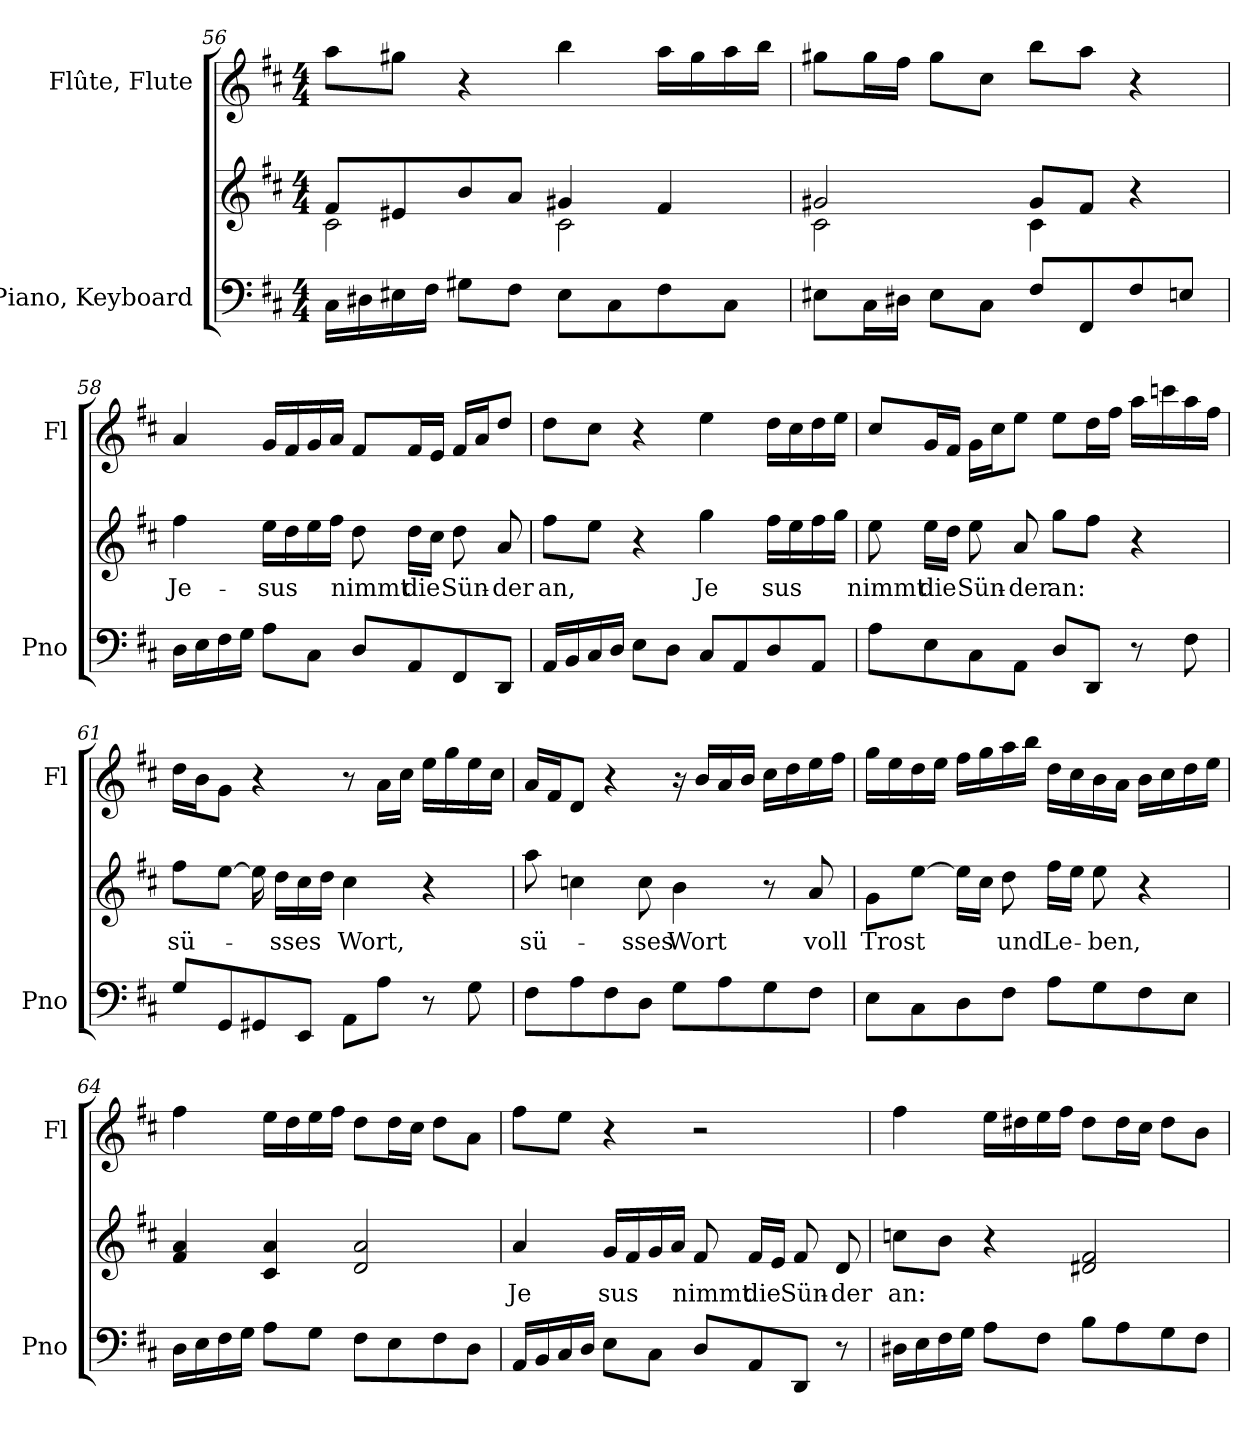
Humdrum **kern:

**kern	**kern	**text	**kern
*part2	*part2	*part2	*part1
*staff3	*staff2	*staff2	*staff1
*I"Piano, Keyboard	*	*	*I"Flûte, Flute
*I'Pno	*	*	*I'Fl
*clefF4	*clefG2	*	*clefG2
*k[f#c#]	*k[f#c#]	*	*k[f#c#]
*M4/4	*M4/4	*	*M4/4
=56	=56	=56	=56
*	*^	*	*
16C#\LL	8f#!/L	2c#!\	.	8aa\L
16D#X\	.	.	.	.
16E#X\	8e#X!/	.	.	8gg#X\J
16F#\JJ	.	.	.	.
8G#X\L	8b!/	.	.	4r
8F#\J	8a!/J	.	.	.
8E#\L	4g#X!/	2c#!\	.	4bb\
8C#\	.	.	.	.
8F#\	4f#!/	.	.	16aa\LL
.	.	.	.	16gg#\
8C#\J	.	.	.	16aa\
.	.	.	.	16bb\JJ
!!LO:LB:g=z
=57	=57	=57	=57	=57
8E#X\L	2g#X!/	2c#!\	.	8gg#X\L
16C#\L	.	.	.	16gg#\L
16D#X\JJ	.	.	.	16ff#\JJ
8E#\L	.	.	.	8gg#\L
8C#\J	.	.	.	8cc#\J
8F#/L	8g#!/L	4c#!\	.	8bb\L
8FF#/	8f#!/J	.	.	8aa\J
8F#/	4r	4ryy	.	4r
8En/J	.	.	.	.
*	*v	*v	*	*
=58	=58	=58	=58
!	!	!LO:LY:b	!
16D\LL	4ff#\	Je-	4a/
16E\	.	.	.
16F#\	.	.	.
16G\JJ	.	.	.
!	!	!LO:LY:b	!
8A\L	16ee\LL	-sus	16g/LL
.	16dd\	.	16f#/
8C#\J	16ee\	.	16g/
.	16ff#\JJ	.	16a/JJ
!	!	!LO:LY:b	!
8D/L	8dd\	nimmt	8f#/L
!	!	!LO:LY:b	!
8AA/	16dd\LL	die	16f#/L
.	16cc#\JJ	.	16e/JJ
!	!	!LO:LY:b	!
8FF#/	8dd\	Sün-	16f#/LL
.	.	.	16a/J
!	!	!LO:LY:b	!
8DD/J	8a/	-der	8dd/J
=59	=59	=59	=59
!	!	!LO:LY:b	!
16AA/LL	8ff#\L	an,	8dd\L
16BB/	.	.	.
16C#/	8ee\J	.	8cc#\J
16D/JJ	.	.	.
8E\L	4r	.	4r
8D\J	.	.	.
!	!	!LO:LY:b	!
8C#/L	4gg\	Je	4ee\
8AA/	.	.	.
!	!	!LO:LY:b	!
8D/	16ff#\LL	-sus	16dd\LL
.	16ee\	.	16cc#\
8AA/J	16ff#\	.	16dd\
.	16gg\JJ	.	16ee\JJ
!!LO:LB:g=z
=60	=60	=60	=60
!	!	!LO:LY:b	!
8A\L	8ee\	nimmt	8cc#/L
!	!	!LO:LY:b	!
8E\	16ee\LL	die	16g/L
.	16dd\JJ	.	16f#/JJ
!	!	!LO:LY:b	!
8C#\	8ee\	Sün-	16g\LL
.	.	.	16cc#\J
!	!	!LO:LY:b	!
8AA\J	8a/	-der	8ee\J
!	!	!LO:LY:b	!
8D/L	8gg\L	an:	8ee\L
8DD/J	8ff#\J	.	16dd\L
.	.	.	16ff#\JJ
8r	4r	.	16aa\LL
.	.	.	16cccn\
8F#\	.	.	16aa\
.	.	.	16ff#\JJ
=61	=61	=61	=61
!	!	!LO:LY:b	!
8G/L	8ff#\L	sü-	16dd\LL
.	.	.	16b\J
8GG/	[8ee\J	.	8g\J
8GG#X/	16ee\]	.	4r
!	!	!LO:LY:b	!
.	16dd\LL	-sses	.
8EE/J	16cc#\	.	.
.	16dd\JJ	.	.
!	!	!LO:LY:b	!
8AA\L	4cc#\	Wort,	8r
8A\J	.	.	16a\LL
.	.	.	16cc#\JJ
8r	4r	.	16ee\LL
.	.	.	16gg\
8G\	.	.	16ee\
.	.	.	16cc#\JJ
=62	=62	=62	=62
!	!	!LO:LY:b	!
8F#\L	8aa\	sü-	16a/LL
.	.	.	16f#/J
8A\	4ccn\	.	8d/J
8F#\	.	.	4r
!	!	!LO:LY:b	!
8D\J	8cc\	-sses	.
!	!	!LO:LY:b	!
8G\L	4b\	Wort	16r
.	.	.	16b/LL
8A\	.	.	16a/
.	.	.	16b/JJ
8G\	8r	.	16cc#\LL
.	.	.	16dd\
!	!	!LO:LY:b	!
8F#\J	8a/	voll	16ee\
.	.	.	16ff#\JJ
!!LO:PB:g=z
=63	=63	=63	=63
!	!	!LO:LY:b	!
8E\L	8g\L	Trost	16gg\LL
.	.	.	16ee\
8C#\	[8ee\J	.	16dd\
.	.	.	16ee\JJ
8D\	16ee\LL]	.	16ff#\LL
.	16cc#\JJ	.	16gg\
!	!	!LO:LY:b	!
8F#\J	8dd\	und	16aa\
.	.	.	16bb\JJ
!	!	!LO:LY:b	!
8A\L	16ff#\LL	Le-	16dd\LL
.	16ee\JJ	.	16cc#\
!	!	!LO:LY:b	!
8G\	8ee\	-ben,	16b\
.	.	.	16a\JJ
8F#\	4r	.	16b\LL
.	.	.	16cc#\
8E\J	.	.	16dd\
.	.	.	16ee\JJ
=64	=64	=64	=64
16D\LL	4f#!/ 4a!/	.	4ff#\
16E\	.	.	.
16F#\	.	.	.
16G\JJ	.	.	.
8A\L	4c#!/ 4a!/	.	16ee\LL
.	.	.	16dd\
8G\J	.	.	16ee\
.	.	.	16ff#\JJ
8F#\L	2d!/ 2a!/	.	8dd\L
8E\	.	.	16dd\L
.	.	.	16cc#\JJ
8F#\	.	.	8dd\L
8D\J	.	.	8a\J
=65	=65	=65	=65
!	!	!LO:LY:b	!
16AA/LL	4a/	Je	8ff#\L
16BB/	.	.	.
16C#/	.	.	8ee\J
16D/JJ	.	.	.
!	!	!LO:LY:b	!
8E\L	16g/LL	-sus	4r
.	16f#/	.	.
8C#\J	16g/	.	.
.	16a/JJ	.	.
!	!	!LO:LY:b	!
8D/L	8f#/	nimmt	2r
!	!	!LO:LY:b	!
8AA/	16f#/LL	die	.
.	16e/JJ	.	.
!	!	!LO:LY:b	!
8DD/J	8f#/	Sün-	.
!	!	!LO:LY:b	!
8r	8d/	-der	.
!!LO:LB:g=z
=66	=66	=66	=66
!	!	!LO:LY:b	!
16D#X\LL	8ccn\L	an:	4ff#\
16E\	.	.	.
16F#\	8b\J	.	.
16G\JJ	.	.	.
8A\L	4r	.	16ee\LL
.	.	.	16dd#X\
8F#\J	.	.	16ee\
.	.	.	16ff#\JJ
8B\L	2d#X!/ 2f#!/	.	8dd#\L
8A\	.	.	16dd#\L
.	.	.	16cc#\JJ
8G\	.	.	8dd#\L
8F#\J	.	.	8b\J
=	=	=	=
*-	*-	*-	*-
